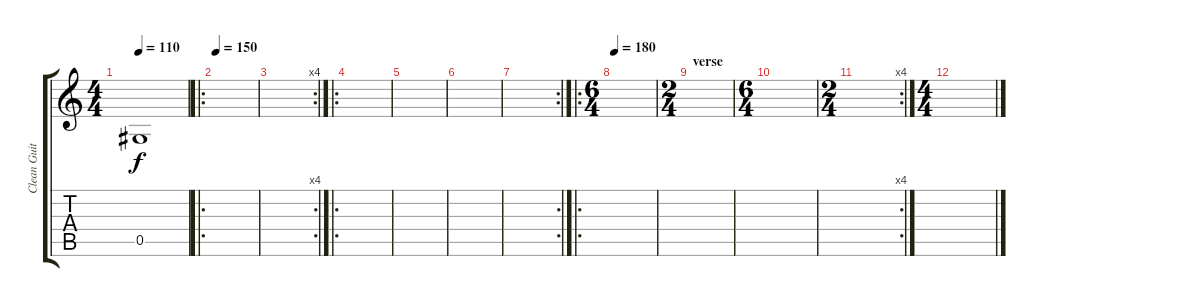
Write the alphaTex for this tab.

\track ("Clean Guitar" "Clean Guit") {instrument acousticguitarsteel}
\staff {score tabs}
\tuning (Eb4 Bb3 Gb3 Db3 Ab2 Eb2) {hide}
\ts (4 4)
\tempo 110
\clef g2
\ks c
0.5.1{dy f} |
\ro
\tempo 150
|
\rc 4
|
\ro
|
|
|
\rc 2
|
\ro
\ts (6 4)
\tempo 180
|
\ts (2 4)
\section ("" "verse")
|
\ts (6 4)
|
\rc 4
\ts (2 4)
|
\ts (4 4)
